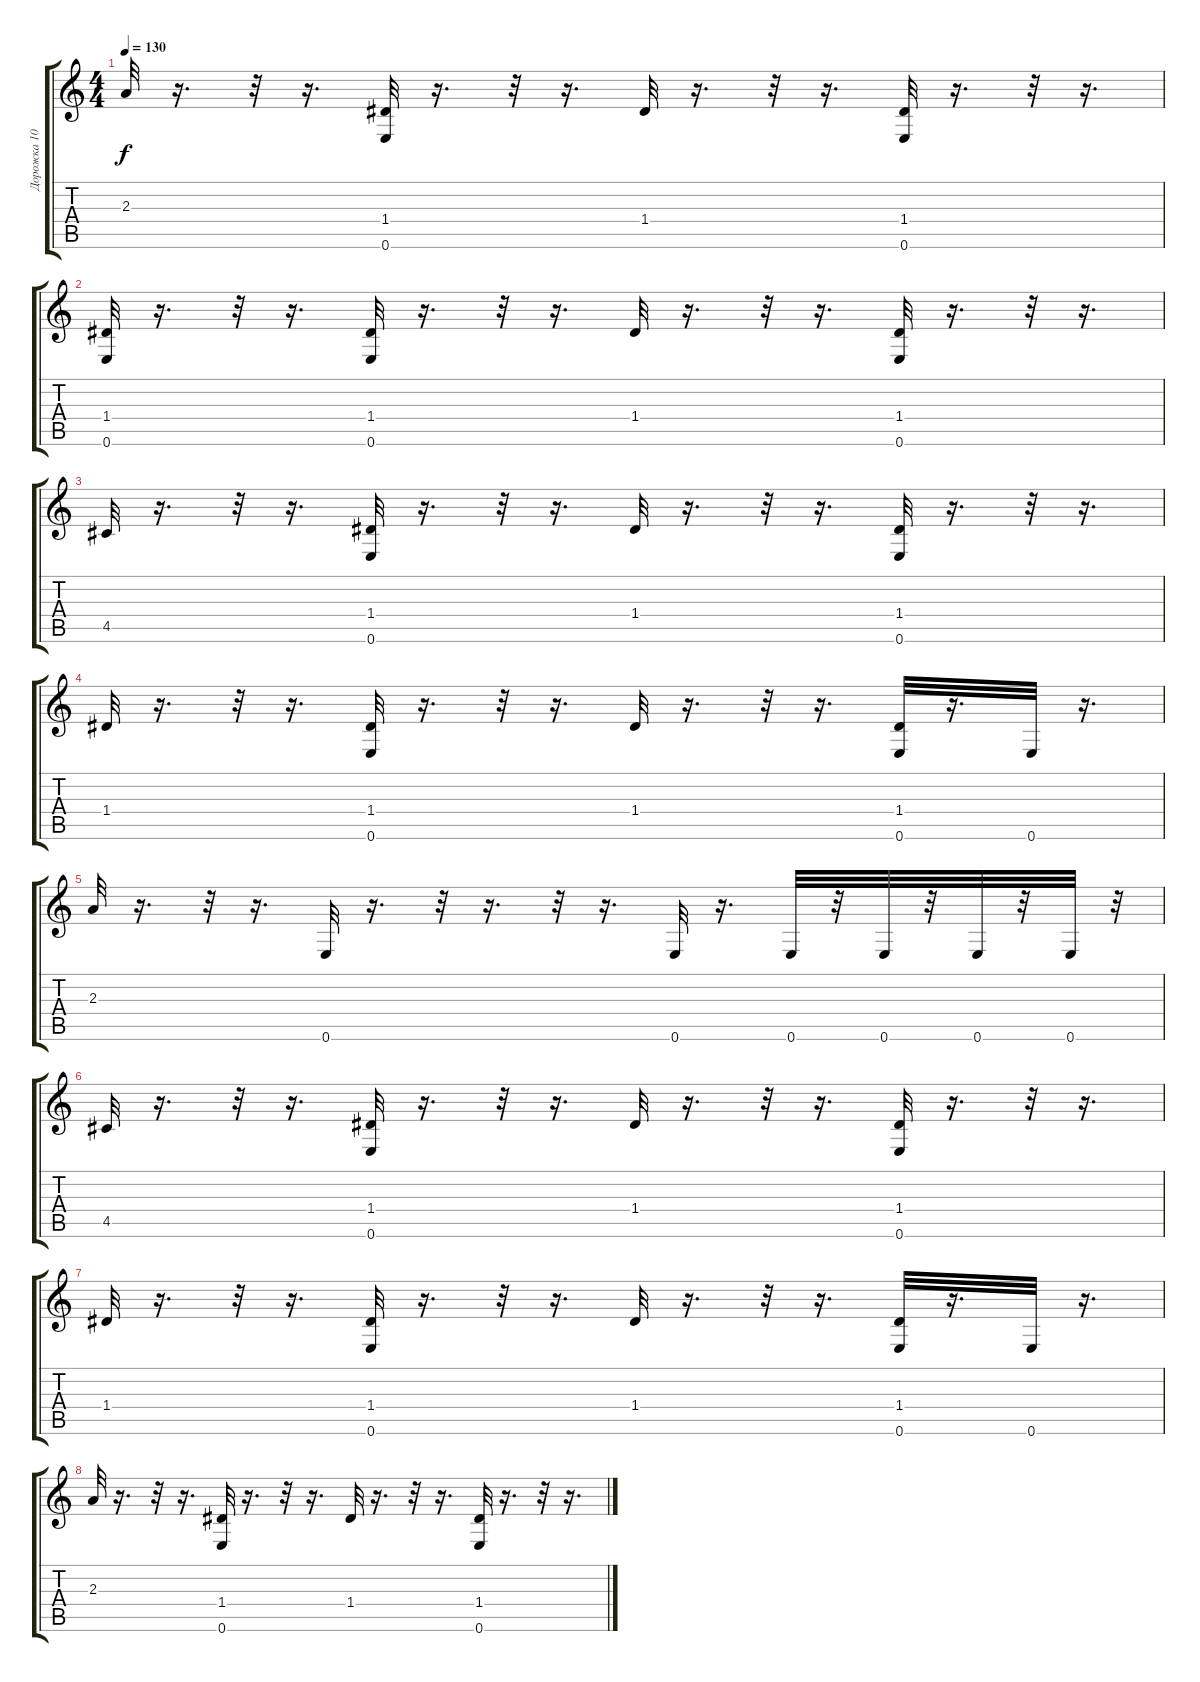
\track ("Дорожка 10" "Дорожка 10") {instrument acousticguitarnylon}
\staff {score tabs}
\tuning (E4 B3 G3 D3 A2 E2) {hide}
\ts (4 4)
\tempo 130
\clef g2
\ks c
2.3.32{dy f} r.16{d} r.32 r.16{d} (1.4 0.6).32 r.16{d} r.32 r.16{d} 1.4.32 r.16{d} r.32 r.16{d} (1.4 0.6).32 r.16{d} r.32 r.16{d} |
(1.4 0.6).32 r.16{d} r.32 r.16{d} (1.4 0.6).32 r.16{d} r.32 r.16{d} 1.4.32 r.16{d} r.32 r.16{d} (1.4 0.6).32 r.16{d} r.32 r.16{d} |
4.5.32 r.16{d} r.32 r.16{d} (1.4 0.6).32 r.16{d} r.32 r.16{d} 1.4.32 r.16{d} r.32 r.16{d} (1.4 0.6).32 r.16{d} r.32 r.16{d} |
1.4.32 r.16{d} r.32 r.16{d} (1.4 0.6).32 r.16{d} r.32 r.16{d} 1.4.32 r.16{d} r.32 r.16{d} (1.4 0.6).32 r.16{d} 0.6.32 r.16{d} |
2.3.32 r.16{d} r.32 r.16{d} 0.6.32 r.16{d} r.32 r.16{d} r.32 r.16{d} 0.6.32 r.16{d} 0.6.32 r.32 0.6.32 r.32 0.6.32 r.32 0.6.32 r.32 |
4.5.32 r.16{d} r.32 r.16{d} (1.4 0.6).32 r.16{d} r.32 r.16{d} 1.4.32 r.16{d} r.32 r.16{d} (1.4 0.6).32 r.16{d} r.32 r.16{d} |
1.4.32 r.16{d} r.32 r.16{d} (1.4 0.6).32 r.16{d} r.32 r.16{d} 1.4.32 r.16{d} r.32 r.16{d} (1.4 0.6).32 r.16{d} 0.6.32 r.16{d} |
2.3.32 r.16{d} r.32 r.16{d} (1.4 0.6).32 r.16{d} r.32 r.16{d} 1.4.32 r.16{d} r.32 r.16{d} (1.4 0.6).32 r.16{d} r.32 r.16{d}
